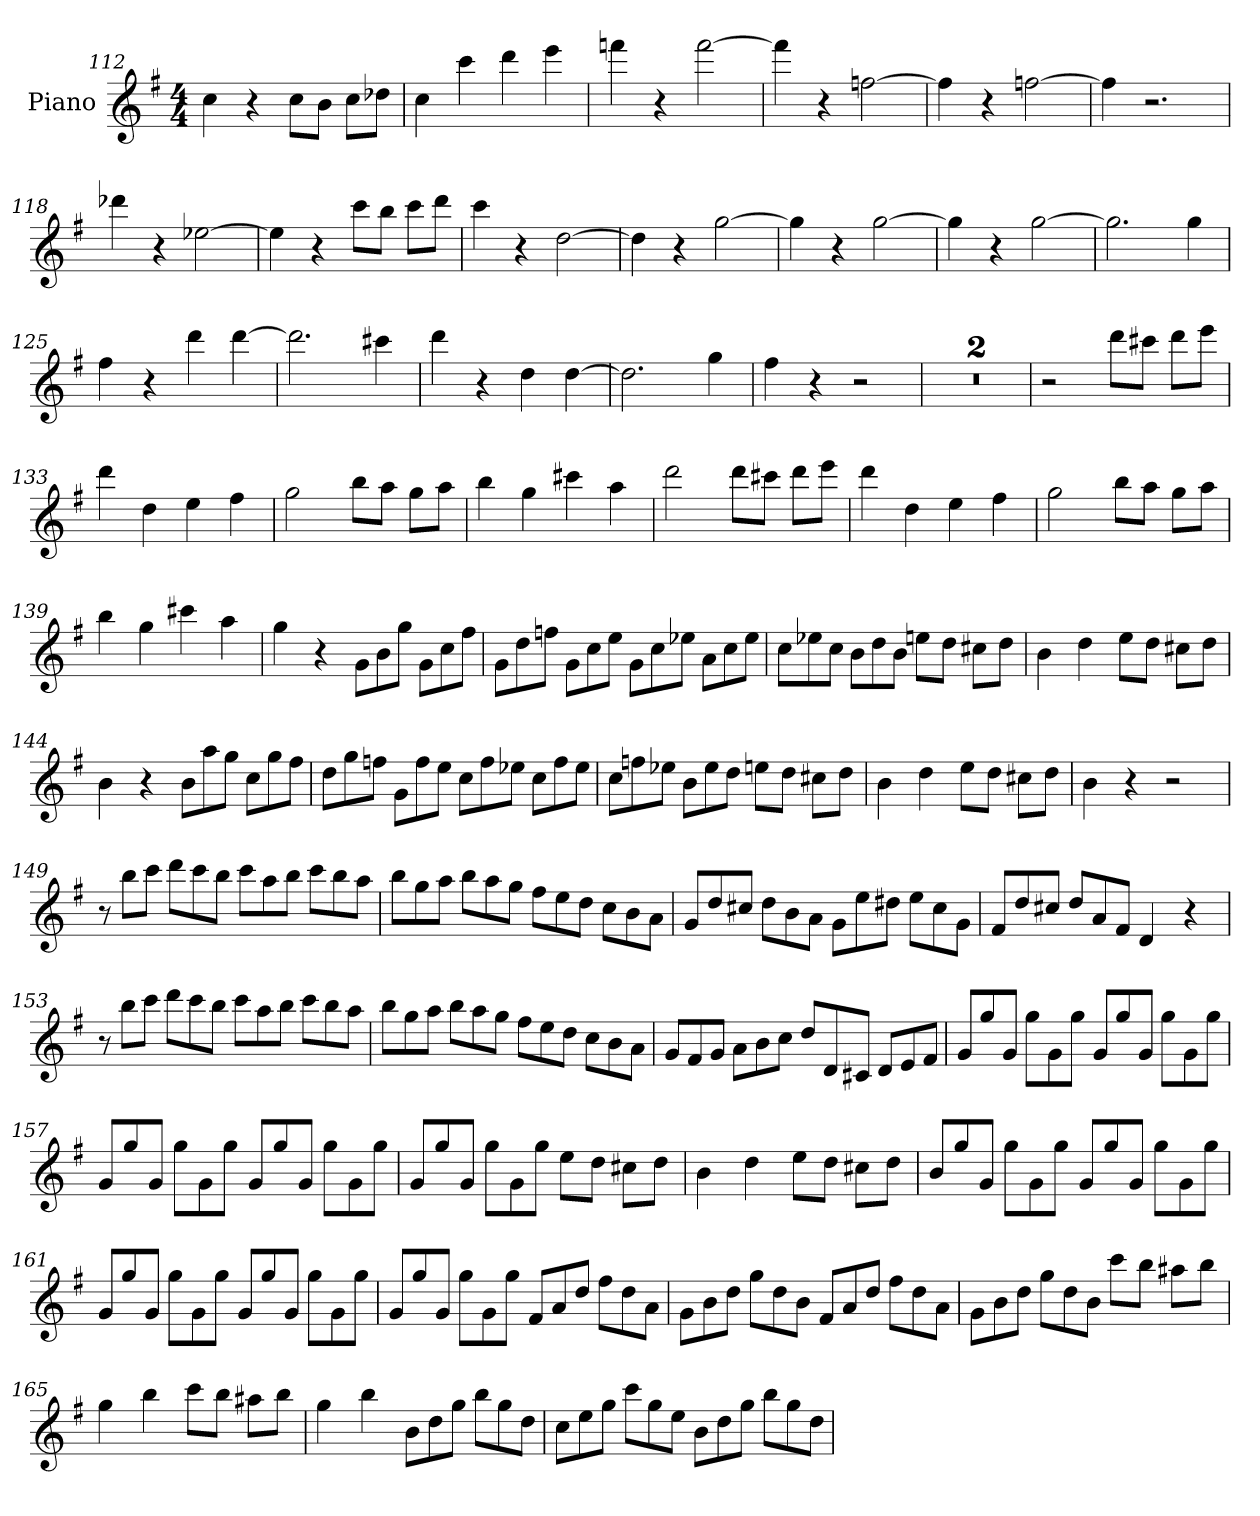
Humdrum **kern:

**kern
*part1
*staff1
*I"Piano
*I'Pno
*clefG2
*k[f#]
*G:
*M4/4
=112
4cc
4r
8cc\L
8b\J
8cc\L
8dd-X\J
=113
4cc
4ccc
4ddd
4eee
=114
4fffn
4r
[2fff
=115
4fff]
4r
[2ffn
=116
4ff]
4r
[2ffn
=117
4ff]
2.r
=118
4ddd-X
4r
[2ee-X
=119
4ee-]
4r
8ccc\L
8bb\J
8ccc\L
8ddd\J
=120
4ccc
4r
[2dd
=121
4dd]
4r
[2gg
=122
4gg]
4r
[2gg
=123
4gg]
4r
[2gg
=124
2.gg]
4gg
=125
4ff#
4r
4ddd
[4ddd
=126
2.ddd]
4ccc#X
=127
4ddd
4r
4dd
[4dd
=128
2.dd]
4gg
=129
4ff#
4r
2r
=130
1r
=131
1r
=132
2r
8ddd\L
8ccc#X\J
8ddd\L
8eee\J
=133
4ddd
4dd
4ee
4ff#
=134
2gg
8bb\L
8aa\J
8gg\L
8aa\J
=135
4bb
4gg
4ccc#X
4aa
=136
2ddd
8ddd\L
8ccc#X\J
8ddd\L
8eee\J
=137
4ddd
4dd
4ee
4ff#
=138
2gg
8bb\L
8aa\J
8gg\L
8aa\J
=139
4bb
4gg
4ccc#X
4aa
=140
4gg
4r
*Xtuplet
12g\L
12b\
12gg\J
12g\L
12cc\
12ff#\J
=141
12g\L
12dd\
12ffn\J
12g\L
12cc\
12ee\J
12g\L
12cc\
12ee-X\J
12a\L
12cc\
12ee-\J
=142
12cc\L
12ee-X\
12cc\J
12b\L
12dd\
12b\J
8een\L
8dd\J
8cc#X\L
8dd\J
=143
4b
4dd
8ee\L
8dd\J
8cc#X\L
8dd\J
=144
4b
4r
12b\L
12aa\
12gg\J
12cc\L
12gg\
12ff#\J
=145
12dd\L
12gg\
12ffn\J
12g\L
12ff\
12ee\J
12cc\L
12ff\
12ee-X\J
12cc\L
12ff\
12ee-\J
=146
12cc\L
12ffn\
12ee-X\J
12b\L
12ee-\
12dd\J
8een\L
8dd\J
8cc#X\L
8dd\J
=147
4b
4dd
8ee\L
8dd\J
8cc#X\L
8dd\J
=148
4b
4r
2r
=149
12r
12bb\L
12ccc\J
12ddd\L
12ccc\
12bb\J
12ccc\L
12aa\
12bb\J
12ccc\L
12bb\
12aa\J
=150
12bb\L
12gg\
12aa\J
12bb\L
12aa\
12gg\J
12ff#\L
12ee\
12dd\J
12cc\L
12b\
12a\J
=151
12g/L
12dd/
12cc#X/J
12dd\L
12b\
12a\J
12g\L
12ee\
12dd#X\J
12ee\L
12cc#\
12g\J
=152
12f#/L
12dd/
12cc#X/J
12dd/L
12a/
12f#/J
4d
4r
=153
12r
12bb\L
12ccc\J
12ddd\L
12ccc\
12bb\J
12ccc\L
12aa\
12bb\J
12ccc\L
12bb\
12aa\J
=154
12bb\L
12gg\
12aa\J
12bb\L
12aa\
12gg\J
12ff#\L
12ee\
12dd\J
12cc\L
12b\
12a\J
=155
12g/L
12f#/
12g/J
12a\L
12b\
12cc\J
12dd/L
12d/
12c#X/J
12d/L
12e/
12f#/J
=156
12g/L
12gg/
12g/J
12gg\L
12g\
12gg\J
12g/L
12gg/
12g/J
12gg\L
12g\
12gg\J
=157
12g/L
12gg/
12g/J
12gg\L
12g\
12gg\J
12g/L
12gg/
12g/J
12gg\L
12g\
12gg\J
=158
12g/L
12gg/
12g/J
12gg\L
12g\
12gg\J
8ee\L
8dd\J
8cc#X\L
8dd\J
=159
4b
4dd
8ee\L
8dd\J
8cc#X\L
8dd\J
=160
12b/L
12gg/
12g/J
12gg\L
12g\
12gg\J
12g/L
12gg/
12g/J
12gg\L
12g\
12gg\J
=161
12g/L
12gg/
12g/J
12gg\L
12g\
12gg\J
12g/L
12gg/
12g/J
12gg\L
12g\
12gg\J
=162
12g/L
12gg/
12g/J
12gg\L
12g\
12gg\J
12f#/L
12a/
12dd/J
12ff#\L
12dd\
12a\J
=163
12g\L
12b\
12dd\J
12gg\L
12dd\
12b\J
12f#/L
12a/
12dd/J
12ff#\L
12dd\
12a\J
=164
12g\L
12b\
12dd\J
12gg\L
12dd\
12b\J
8ccc\L
8bb\J
8aa#X\L
8bb\J
=165
4gg
4bb
8ccc\L
8bb\J
8aa#X\L
8bb\J
=166
4gg
4bb
12b\L
12dd\
12gg\J
12bb\L
12gg\
12dd\J
=167
12cc\L
12ee\
12gg\J
12ccc\L
12gg\
12ee\J
12b\L
12dd\
12gg\J
12bb\L
12gg\
12dd\J
=
*-
